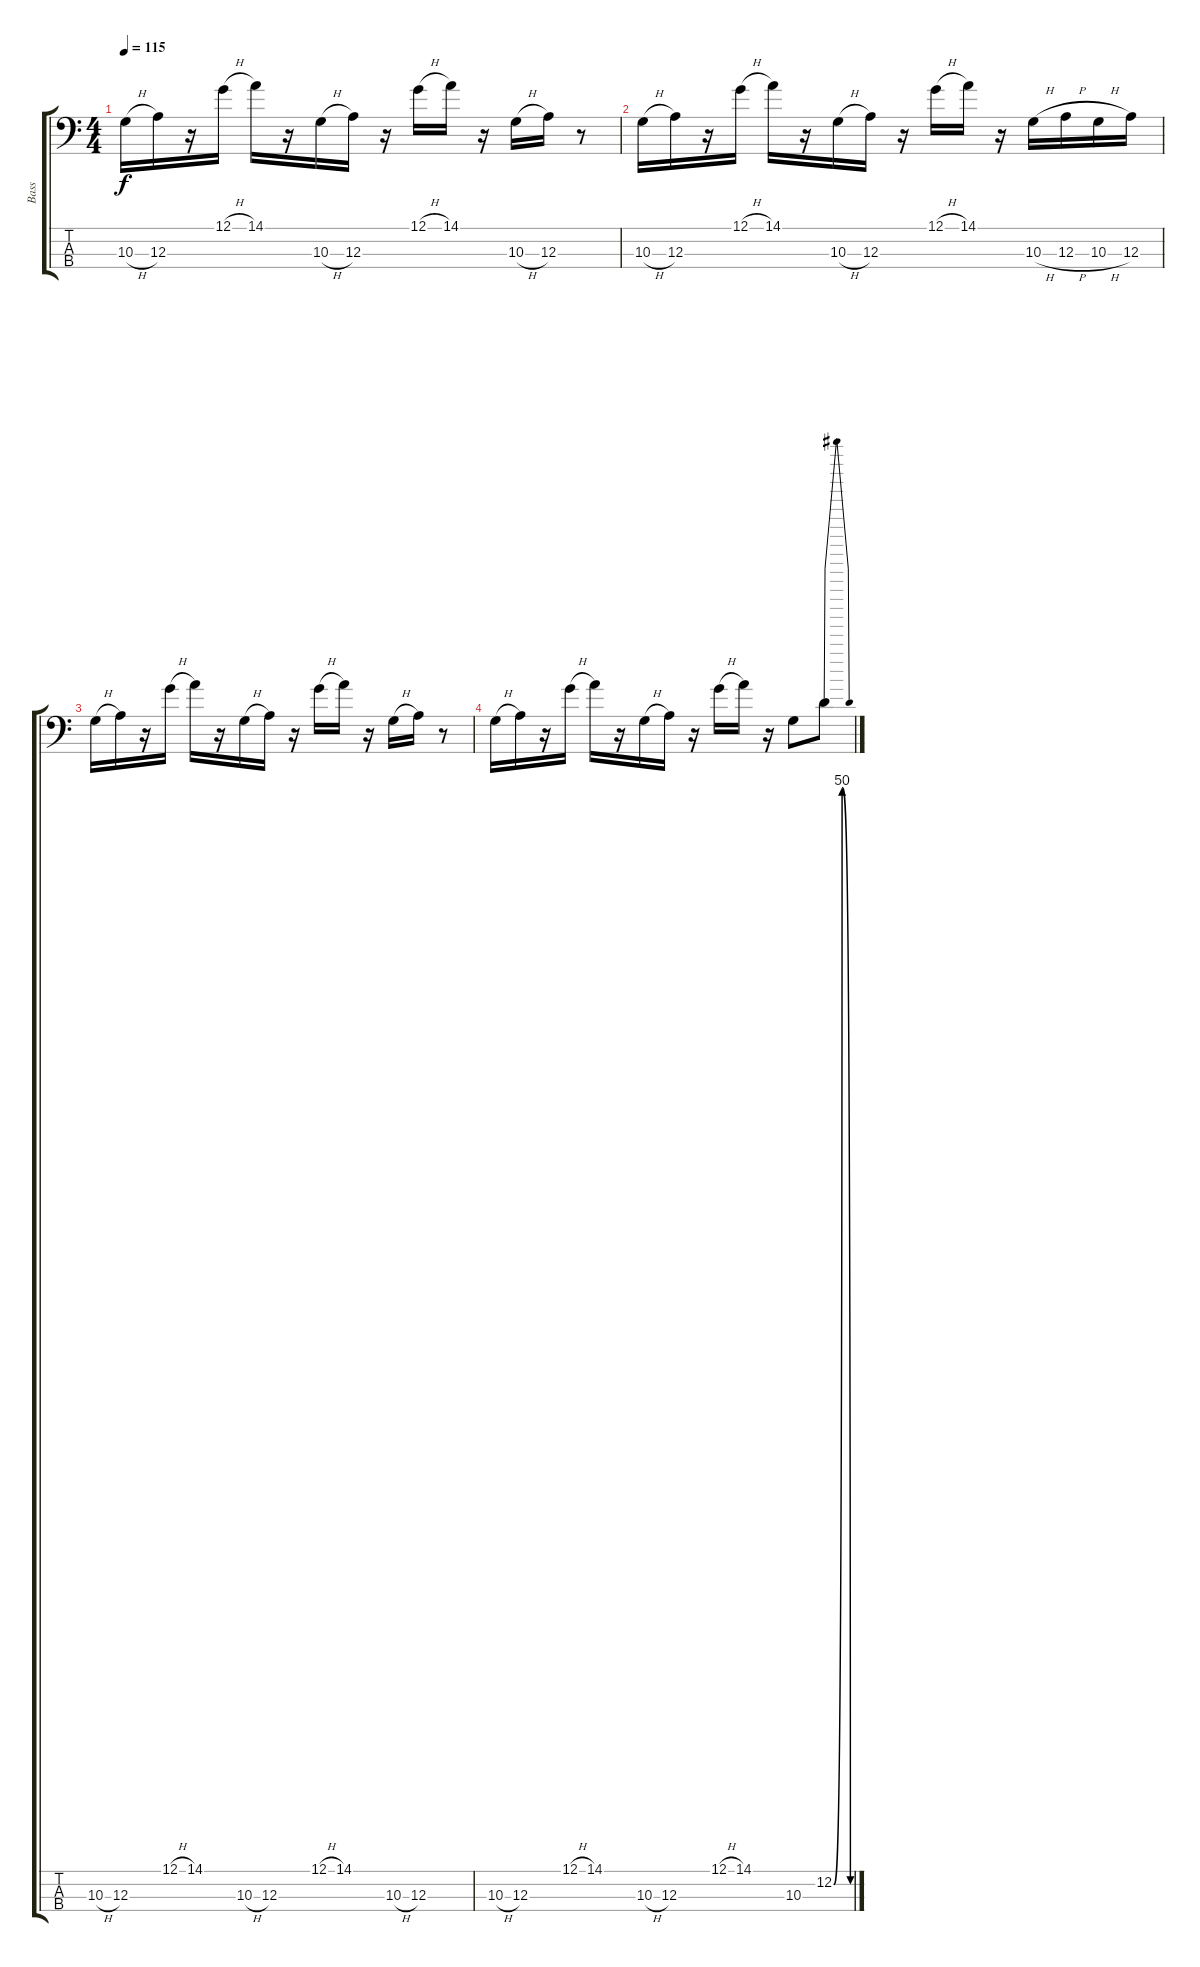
\track ("Bass" "Bass") {instrument electricbassfinger}
\staff {score tabs}
\tuning (G2 D2 A1 E1) {hide}
\ts (4 4)
\tempo 115
\clef f4
\ks c
10.3{h}.16{dy f} 12.3.16 r.16 12.1{h}.16 14.1.16 r.16 10.3{h}.16 12.3.16 r.16 12.1{h}.16 14.1.16 r.16 10.3{h}.16 12.3.16 r.8 |
10.3{h}.16 12.3.16 r.16 12.1{h}.16 14.1.16 r.16 10.3{h}.16 12.3.16 r.16 12.1{h}.16 14.1.16 r.16 10.3{h}.16 12.3{h}.16 10.3{h}.16 12.3.16 |
10.3{h}.16 12.3.16 r.16 12.1{h}.16 14.1.16 r.16 10.3{h}.16 12.3.16 r.16 12.1{h}.16 14.1.16 r.16 10.3{h}.16 12.3.16 r.8 |
10.3{h}.16 12.3.16 r.16 12.1{h}.16 14.1.16 r.16 10.3{h}.16 12.3.16 r.16 12.1{h}.16 14.1.16 r.16 10.3.8 12.2{be (bendrelease 0 0 150 200 150 200 300 0)}.8
